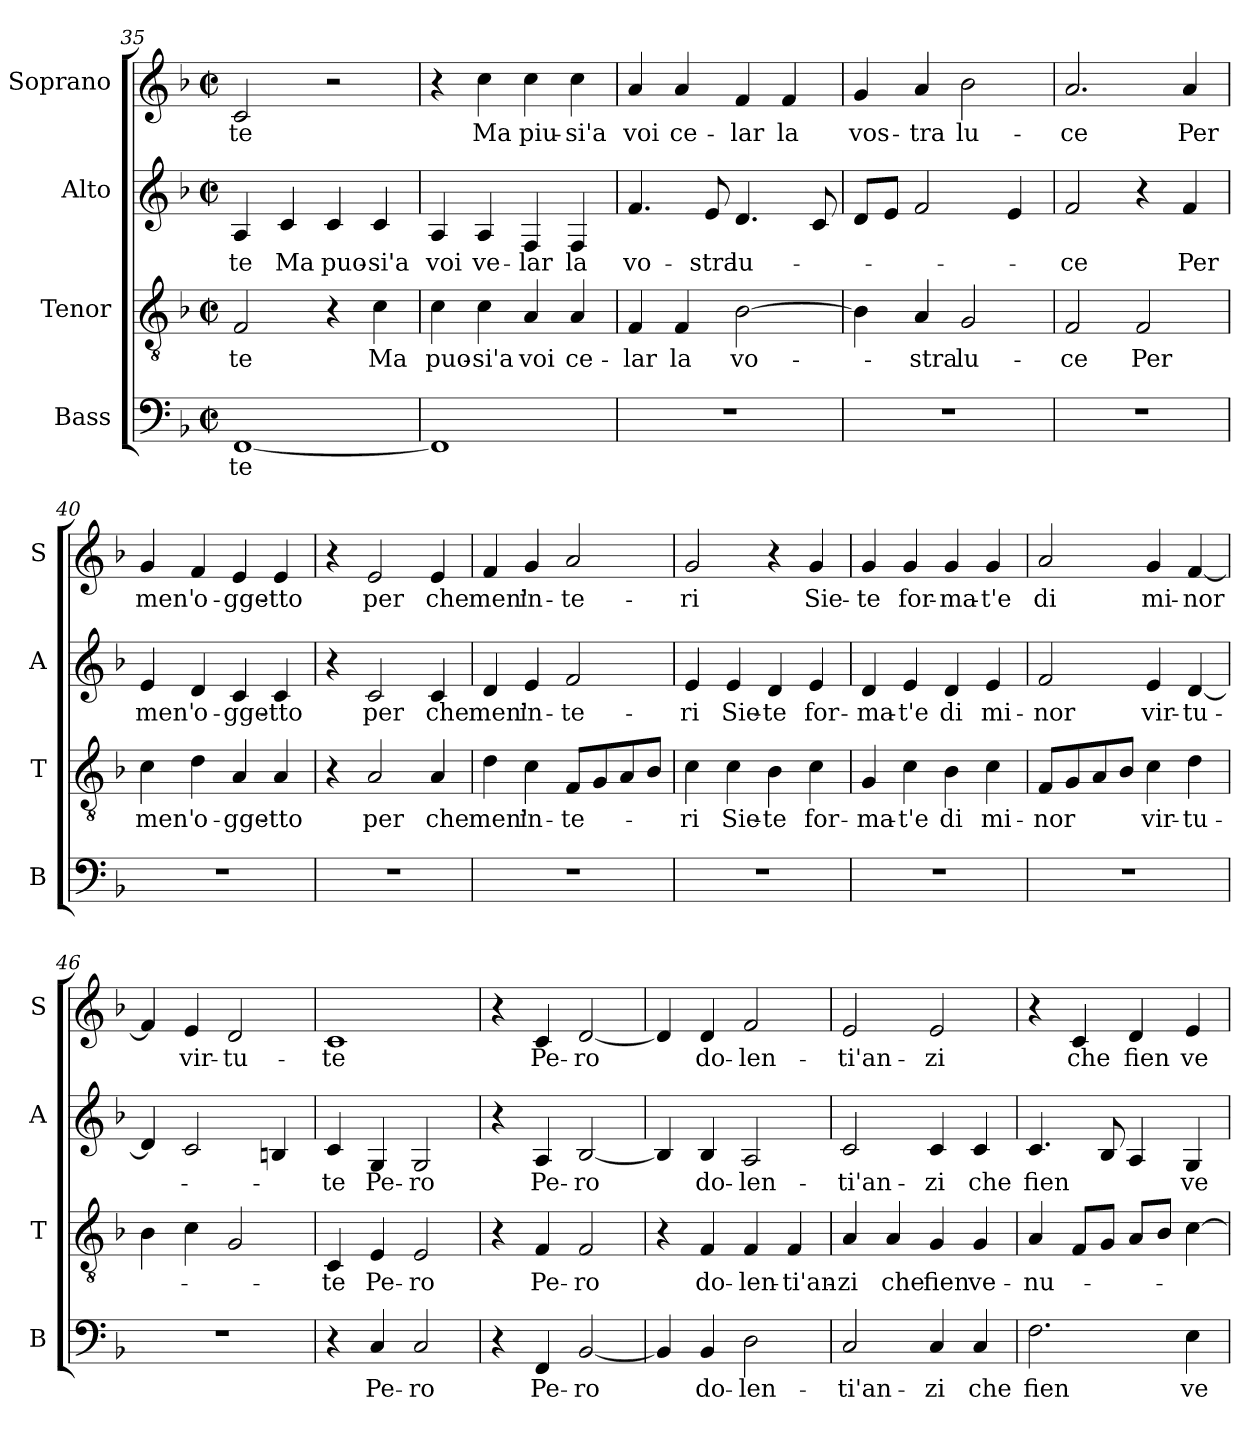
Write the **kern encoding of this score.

**kern	**text	**kern	**text	**kern	**text	**kern	**text
*part4	*part4	*part3	*part3	*part2	*part2	*part1	*part1
*staff4	*staff4	*staff3	*staff3	*staff2	*staff2	*staff1	*staff1
*I"Bass	*	*I"Tenor	*	*I"Alto	*	*I"Soprano	*
*I'B	*	*I'T	*	*I'A	*	*I'S	*
*clefF4	*	*clefGv2	*	*clefG2	*	*clefG2	*
*k[b-]	*	*k[b-]	*	*k[b-]	*	*k[b-]	*
*F:	*	*F:	*	*F:	*	*F:	*
*M2/2	*	*M2/2	*	*M2/2	*	*M2/2	*
*met(c|)	*	*met(c|)	*	*met(c|)	*	*met(c|)	*
=35	=35	=35	=35	=35	=35	=35	=35
[1FF	-te	2F/	-te	4A/	-te	2c/	-te
.	.	.	.	4c/	Ma	.	.
.	.	4r	.	4c/	puo-	2r	.
.	.	4c\	Ma	4c/	-si'a	.	.
=36	=36	=36	=36	=36	=36	=36	=36
1FF]	.	4c\	puo-	4A/	voi	4r	.
.	.	4c\	-si'a	4A/	ve-	4cc\	Ma
.	.	4A/	voi	4F/	-lar	4cc\	piu-
.	.	4A/	ce-	4F/	la	4cc\	-si'a
=37	=37	=37	=37	=37	=37	=37	=37
1r	.	4F/	-lar	4.f/	vo-	4a/	voi
.	.	4F/	la	.	.	4a/	ce-
.	.	.	.	8e/	-stra	.	.
.	.	[2B-\	vo-	4.d/	lu-	4f/	-lar
.	.	.	.	.	.	4f/	la
.	.	.	.	8c/	.	.	.
=38	=38	=38	=38	=38	=38	=38	=38
1r	.	4B-\]	.	8d/L	.	4g/	vos-
.	.	.	.	8e/J	.	.	.
.	.	4A/	-stra	2f/	.	4a/	-tra
.	.	2G/	lu-	.	.	2b-\	lu-
.	.	.	.	4e/	.	.	.
!!LO:PB:g=z
=39	=39	=39	=39	=39	=39	=39	=39
1r	.	2F/	-ce	2f/	-ce	2.a/	-ce
.	.	2F/	Per	4r	.	.	.
.	.	.	.	4f/	Per	4a/	Per
=40	=40	=40	=40	=40	=40	=40	=40
1r	.	4c\	men'	4e/	men'	4g/	men'
.	.	4d\	o-	4d/	o-	4f/	o-
.	.	4A/	-gge-	4c/	-gge-	4e/	-gge-
.	.	4A/	-tto	4c/	-tto	4e/	-tto
=41	=41	=41	=41	=41	=41	=41	=41
1r	.	4r	.	4r	.	4r	.
.	.	2A/	per	2c/	per	2e/	per
.	.	4A/	che	4c/	che	4e/	che
=42	=42	=42	=42	=42	=42	=42	=42
1r	.	4d\	men'	4d/	men'	4f/	men'
.	.	4c\	in-	4e/	in-	4g/	in-
.	.	8F/L	-te-	2f/	-te-	2a/	-te-
.	.	8G/	.	.	.	.	.
.	.	8A/	.	.	.	.	.
.	.	8B-/J	.	.	.	.	.
=43	=43	=43	=43	=43	=43	=43	=43
1r	.	4c\	-ri	4e/	-ri	2g/	-ri
.	.	4c\	Sie-	4e/	Sie-	.	.
.	.	4B-\	-te	4d/	-te	4r	.
.	.	4c\	for-	4e/	for-	4g/	Sie-
=44	=44	=44	=44	=44	=44	=44	=44
1r	.	4G/	-ma-	4d/	-ma-	4g/	-te
.	.	4c\	-t'e	4e/	-t'e	4g/	for-
.	.	4B-\	di	4d/	di	4g/	-ma-
.	.	4c\	mi-	4e/	mi-	4g/	-t'e
!!LO:LB:g=z
=45	=45	=45	=45	=45	=45	=45	=45
1r	.	8F/L	-nor	2f/	-nor	2a/	di
.	.	8G/	.	.	.	.	.
.	.	8A/	.	.	.	.	.
.	.	8B-/J	.	.	.	.	.
.	.	4c\	vir-	4e/	vir-	4g/	mi-
.	.	4d\	-tu-	[4d/	-tu-	[4f/	-nor
=46	=46	=46	=46	=46	=46	=46	=46
1r	.	4B-\	.	4d/]	.	4f/]	.
.	.	4c\	.	2c/	.	4e/	vir-
.	.	2G/	.	.	.	2d/	-tu-
.	.	.	.	4Bn/	.	.	.
=47	=47	=47	=47	=47	=47	=47	=47
4r	.	4C/	-te	4c/	-te	1c	-te
4C/	Pe-	4E/	Pe-	4G/	Pe-	.	.
2C/	-ro	2E/	-ro	2G/	-ro	.	.
=48	=48	=48	=48	=48	=48	=48	=48
4r	.	4r	.	4r	.	4r	.
4FF/	Pe-	4F/	Pe-	4A/	Pe-	4c/	Pe-
[2BB-/	-ro	2F/	-ro	[2B-/	-ro	[2d/	-ro
=49	=49	=49	=49	=49	=49	=49	=49
4BB-/]	.	4r	.	4B-/]	.	4d/]	.
4BB-/	do-	4F/	do-	4B-/	do-	4d/	do-
2D\	-len-	4F/	-len-	2A/	-len-	2f/	-len-
.	.	4F/	-ti'an-	.	.	.	.
=50	=50	=50	=50	=50	=50	=50	=50
2C/	-ti'an-	4A/	-zi	2c/	-ti'an-	2e/	-ti'an-
.	.	4A/	che	.	.	.	.
4C/	-zi	4G/	fien	4c/	-zi	2e/	-zi
4C/	che	4G/	ve-	4c/	che	.	.
!!LO:LB:g=z
=51	=51	=51	=51	=51	=51	=51	=51
2.F\	fien	4A/	-nu-	4.c/	fien	4r	.
.	.	8F/L	.	.	.	4c/	che
.	.	8G/J	.	8B-/	.	.	.
.	.	8A/L	.	4A/	.	4d/	fien
.	.	8B-/J	.	.	.	.	.
4E\	ve-	[4c\	.	4G/	ve-	4e/	ve-
=	=	=	=	=	=	=	=
*-	*-	*-	*-	*-	*-	*-	*-
